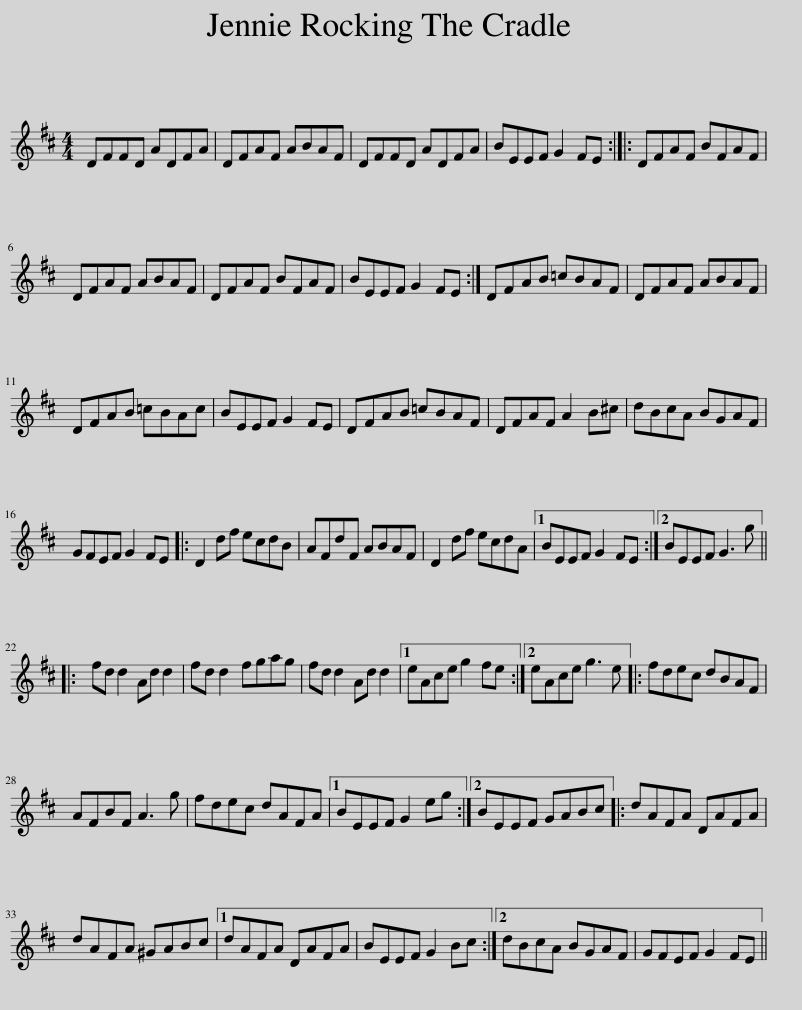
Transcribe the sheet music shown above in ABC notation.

X:1
L:1/8
M:4/4
I:linebreak $
K:D
V:1 treble
V:1
 DFFD ADFA | DFAF ABAF | DFFD ADFA | BEEF G2 FE :: DFAF BFAF |$ %5
 DFAF ABAF | DFAF BFAF | BEEF G2 FE :| DFAB =cBAF | DFAF ABAF |$ %10
 DFAB =cBAc | BEEF G2 FE | DFAB =cBAF | DFAF A2 B^c | dBcA BGAF |$ %15
 GFEF G2 FE |: D2 df ecdB | AFdF ABAF | D2 df ecdA |1 BEEF G2 FE :|2 %20
 BEEF G3 g |:$ fd d2 Ad d2 | fd d2 fgag | fd d2 Ad d2 |1 eAce g2 fe :|2 %25
 eAce g3 e |: fdec dBAF |$ AFBF A3 g | fdec dAFA |1 BEEF G2 eg :|2 %30
 BEEF GABc |: dAFA DAFA |$ dAFA ^GABc |1 dAFA DAFA | BEEF G2 Bc :|2 %35
 dBcA BGAF | GFEF G2 FE || %37
